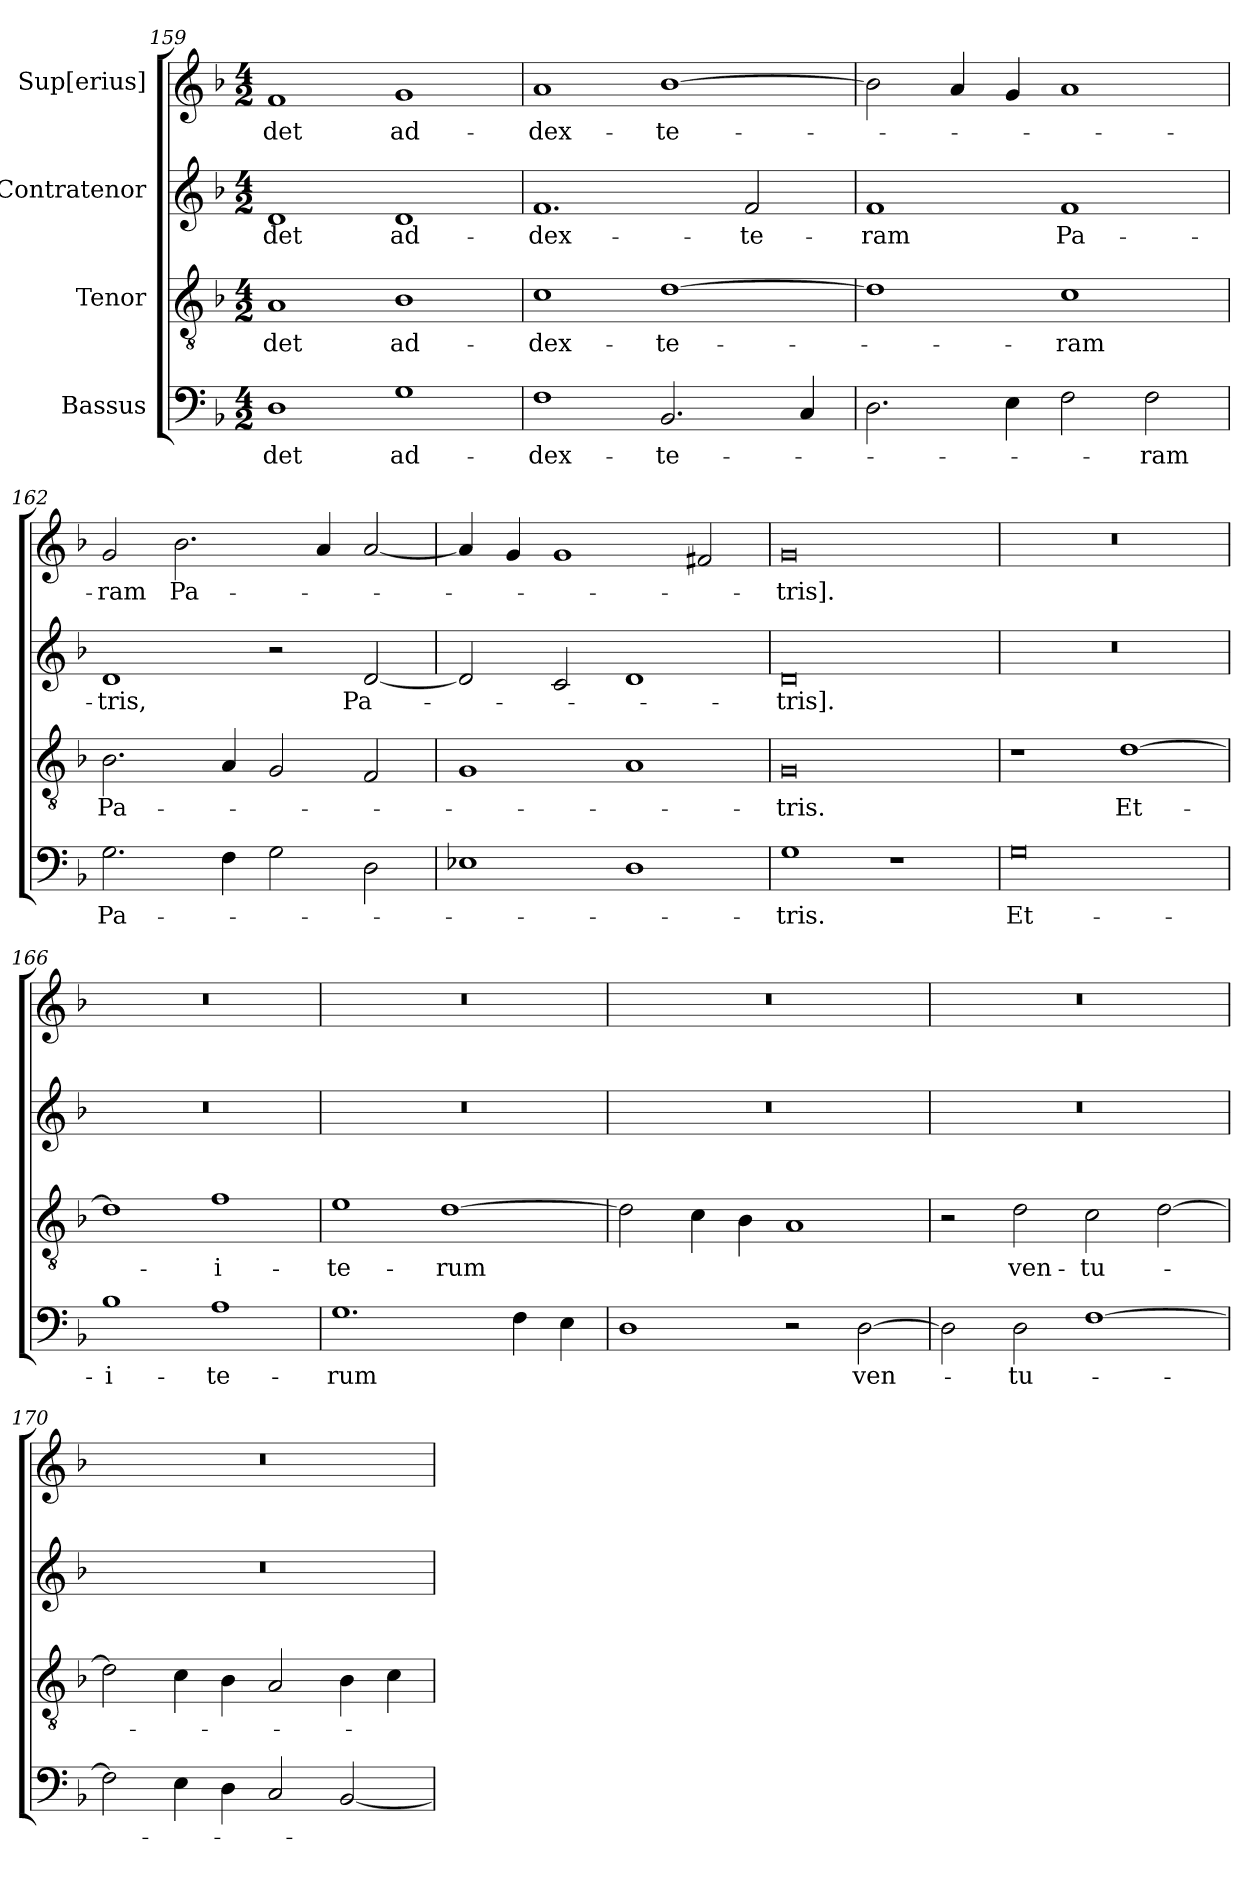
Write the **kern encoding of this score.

**kern	**text	**kern	**text	**kern	**text	**kern	**text
*part4	*part4	*part3	*part3	*part2	*part2	*part1	*part1
*staff4	*staff4	*staff3	*staff3	*staff2	*staff2	*staff1	*staff1
*I"Bassus	*	*I"Tenor	*	*I"Contratenor	*	*I"Sup[erius]	*
*clefF4	*	*clefGv2	*	*clefG2	*	*clefG2	*
*k[b-]	*	*k[b-]	*	*k[b-]	*	*k[b-]	*
*M4/2	*	*M4/2	*	*M4/2	*	*M4/2	*
=159	=159	=159	=159	=159	=159	=159	=159
1D\	-det	1A/	-det	1d/	-det	1f/	-det
1G\	ad-	1B-\	ad-	1d/	ad-	1g/	ad-
=160	=160	=160	=160	=160	=160	=160	=160
1F\	dex-	1c\	dex-	1.f/	dex-	1a/	dex-
2.BB-/	-te-	[1d\	-te-	.	.	[1b-\	-te-
.	.	.	.	2f/	-te-	.	.
4C/	.	.	.	.	.	.	.
=161	=161	=161	=161	=161	=161	=161	=161
2.D\	.	1d\]	.	1f/	-ram	2b-\]	.
.	.	.	.	.	.	4a/	.
4E\	.	.	.	.	.	4g/	.
2F\	.	1c\	-ram	1f/	Pa-	1a/	.
2F\	-ram	.	.	.	.	.	.
=162	=162	=162	=162	=162	=162	=162	=162
2.G\	Pa-	2.B-\	Pa-	1d/	-tris,	2g/	-ram
.	.	.	.	.	.	2.b-\	Pa-
4F\	.	4A/	.	.	.	.	.
2G\	.	2G/	.	2r	.	.	.
.	.	.	.	.	.	4a/	.
2D\	.	2F/	.	[2d/	Pa-	[2a/	.
=163	=163	=163	=163	=163	=163	=163	=163
1E-X\	.	1G/	.	2d/]	.	4a/]	.
.	.	.	.	.	.	4g/	.
.	.	.	.	2c/	.	1g/	.
1D\	.	1A/	.	1d/	.	.	.
.	.	.	.	.	.	2f#X/	.
=164	=164	=164	=164	=164	=164	=164	=164
1G\	-tris.	0G/	-tris.	0d/	-tris].	0g/	-tris].
1r	.	.	.	.	.	.	.
=165	=165	=165	=165	=165	=165	=165	=165
0G\	Et-	1r	.	0r	.	0r	.
.	.	[1d\	Et-	.	.	.	.
=166	=166	=166	=166	=166	=166	=166	=166
1B-\	i-	1d\]	.	0r	.	0r	.
1A\	-te-	1f\	i-	.	.	.	.
=167	=167	=167	=167	=167	=167	=167	=167
1.G\	-rum	1e\	-te-	0r	.	0r	.
.	.	[1d\	-rum	.	.	.	.
4F\	.	.	.	.	.	.	.
4E\	.	.	.	.	.	.	.
=168	=168	=168	=168	=168	=168	=168	=168
1D\	.	2d\]	.	0r	.	0r	.
.	.	4c\	.	.	.	.	.
.	.	4B-\	.	.	.	.	.
2r	.	1A/	.	.	.	.	.
[2D\	ven-	.	.	.	.	.	.
=169	=169	=169	=169	=169	=169	=169	=169
2D\]	.	2r	.	0r	.	0r	.
2D\	-tu-	2d\	ven-	.	.	.	.
[1F\	.	2c\	-tu-	.	.	.	.
.	.	[2d\	.	.	.	.	.
=170	=170	=170	=170	=170	=170	=170	=170
2F\]	.	2d\]	.	0r	.	0r	.
4E\	.	4c\	.	.	.	.	.
4D\	.	4B-\	.	.	.	.	.
2C/	.	2A/	.	.	.	.	.
[2BB-/	.	4B-\	.	.	.	.	.
.	.	4c\	.	.	.	.	.
=	=	=	=	=	=	=	=
*-	*-	*-	*-	*-	*-	*-	*-
